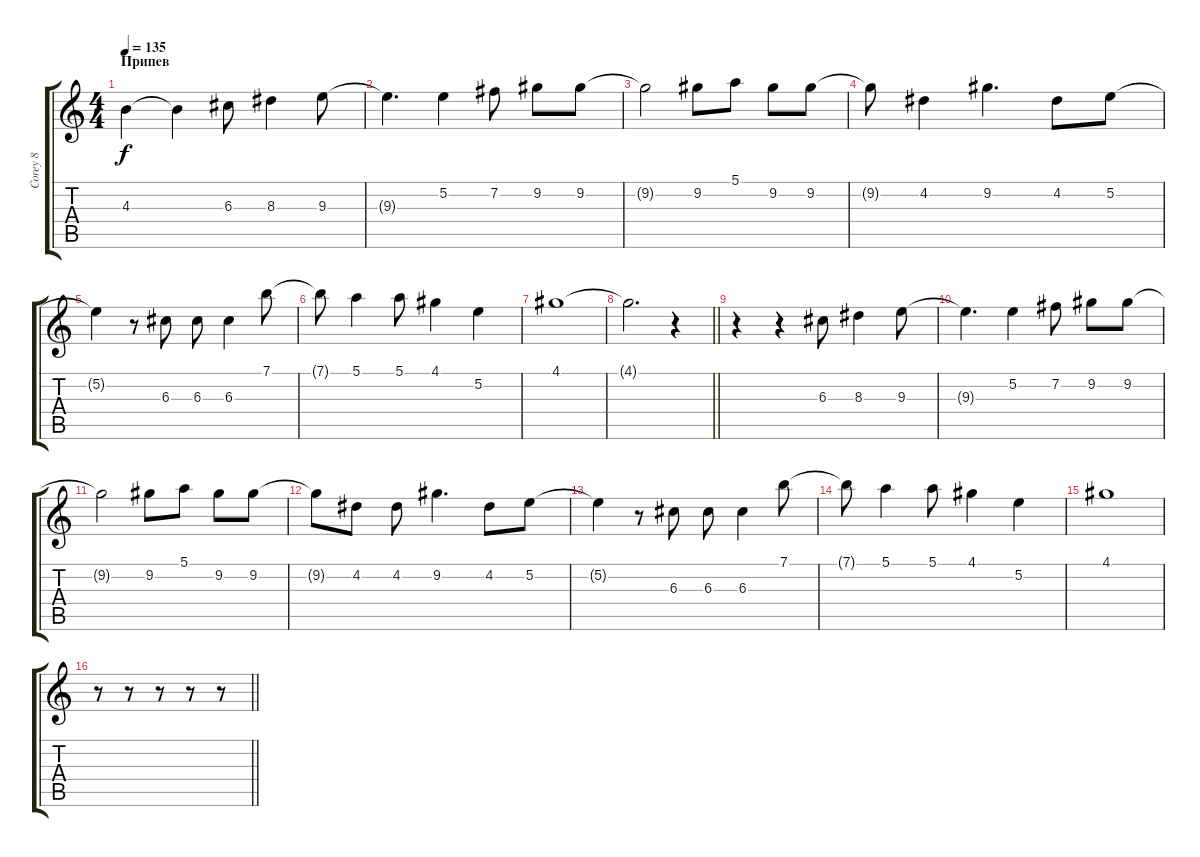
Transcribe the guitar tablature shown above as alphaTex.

\track ("Corey 8" "Corey 8") {instrument overdrivenguitar}
\staff {score tabs}
\tuning (E4 B3 G3 D3 A2 E2) {hide}
\ts (4 4)
\section ("" "Припев")
\tempo 135
\clef g2
\ks c
4.3{t}.4{dy f} 4.3{t}.4 6.3.8 8.3.4 9.3.8 |
9.3{t}.4{d} 5.2.4 7.2.8 9.2.8 9.2.8 |
9.2{t}.2 9.2.8 5.1.8 9.2.8 9.2.8 |
9.2{t}.8 4.2.4 9.2.4{d} 4.2.8 5.2.8 |
5.2{t}.4 r.8 6.3.8 6.3.8 6.3.4 7.1.8 |
7.1{t}.8 5.1.4 5.1.8 4.1.4 5.2.4 |
4.1.1 |
\barLineRight lightlight
4.1{t}.2{d} r.4 |
r.4 r.4 6.3.8 8.3.4 9.3.8 |
9.3{t}.4{d} 5.2.4 7.2.8 9.2.8 9.2.8 |
9.2{t}.2 9.2.8 5.1.8 9.2.8 9.2.8 |
9.2{t}.8 4.2.8 4.2.8 9.2.4{d} 4.2.8 5.2.8 |
5.2{t}.4 r.8 6.3.8 6.3.8 6.3.4 7.1.8 |
7.1{t}.8 5.1.4 5.1.8 4.1.4 5.2.4 |
4.1.1 |
\barLineRight lightlight
r.8 r.8 r.8 r.8 r.8
